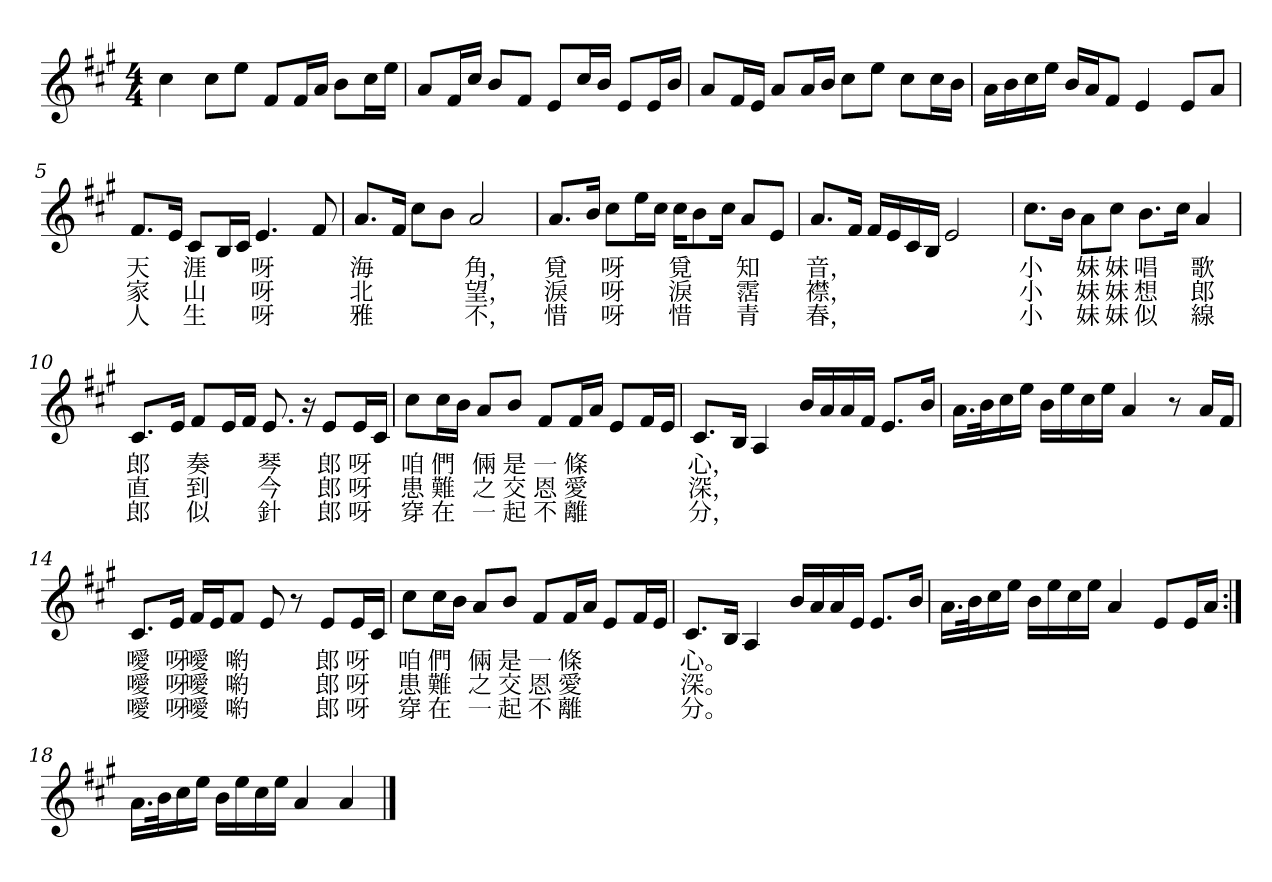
**kern	**text	**text	**text
*part1	*part1	*part1	*part1
*staff1	*staff1	*staff1	*staff1
*clefG2	*	*	*
*k[f#c#g#]	*	*	*
*M4/4	*	*	*
=1	=1	=1	=1
4cc#\	.	.	.
8cc#\L	.	.	.
8ee\J	.	.	.
8f#/L	.	.	.
16f#/L	.	.	.
16a/JJ	.	.	.
8b\L	.	.	.
16cc#\L	.	.	.
16ee\JJ	.	.	.
=2	=2	=2	=2
8a/L	.	.	.
16f#/L	.	.	.
16cc#/JJ	.	.	.
8b/L	.	.	.
8f#/J	.	.	.
8e/L	.	.	.
16cc#/L	.	.	.
16b/JJ	.	.	.
8e/L	.	.	.
16e/L	.	.	.
16b/JJ	.	.	.
=3	=3	=3	=3
8a/L	.	.	.
16f#/L	.	.	.
16e/JJ	.	.	.
8a/L	.	.	.
16a/L	.	.	.
16b/JJ	.	.	.
8cc#\L	.	.	.
8ee\J	.	.	.
8cc#\L	.	.	.
16cc#\L	.	.	.
16b\JJ	.	.	.
!!LO:LB:g=z
=4	=4	=4	=4
16a\LL	.	.	.
16b\	.	.	.
16cc#\	.	.	.
16ee\JJ	.	.	.
16b/LL	.	.	.
16a/J	.	.	.
8f#/J	.	.	.
4e/	.	.	.
8e/L	.	.	.
8a/J	.	.	.
=5	=5	=5	=5
8.f#/L	天	家	人
16e/Jk	.	.	.
8c#/L	涯	山	生
16B/L	.	.	.
16c#/JJ	.	.	.
4.e/	呀	呀	呀
8f#/	.	.	.
=6	=6	=6	=6
8.a/L	海	北	雅
16f#/Jk	.	.	.
8cc#\L	.	.	.
8b\J	.	.	.
2a/	角，	望，	不，
!!LO:LB:g=z
=7	=7	=7	=7
8.a/L	覓	淚	惜
16b/Jk	.	.	.
8cc#\L	呀	呀	呀
16ee\L	.	.	.
16cc#\JJ	.	.	.
16cc#\KL	覓	淚	惜
8b\	.	.	.
16cc#\Jk	.	.	.
8a/L	知	霑	青
8e/J	.	.	.
=8	=8	=8	=8
8.a/L	音，	襟，	春，
16f#/Jk	.	.	.
16f#/LL	.	.	.
16e/	.	.	.
16c#/	.	.	.
16B/JJ	.	.	.
2e/	.	.	.
=9	=9	=9	=9
8.cc#\L	小	小	小
16b\Jk	.	.	.
8a\L	妹	妹	妹
8cc#\J	妹	妹	妹
8.b\L	唱	想	似
16cc#\Jk	.	.	.
4a/	歌	郎	線
!!LO:LB:g=z
=10	=10	=10	=10
8.c#/L	郎	直	郎
16e/Jk	.	.	.
8f#/L	奏	到	似
16e/L	.	.	.
16f#/JJ	.	.	.
8.e/	琴	今	針
16r	.	.	.
8e/L	郎	郎	郎
16e/L	呀	呀	呀
16c#/JJ	.	.	.
=11	=11	=11	=11
8cc#\L	咱	患	穿
16cc#\L	們	難	在
16b\JJ	.	.	.
8a/L	倆	之	一
8b/J	是	交	起
8f#/L	一	恩	不
16f#/L	條	愛	離
16a/JJ	.	.	.
8e/L	.	.	.
16f#/L	.	.	.
16e/JJ	.	.	.
=12	=12	=12	=12
8.c#/L	心，	深，	分，
16B/Jk	.	.	.
4A/	.	.	.
16b/LL	.	.	.
16a/	.	.	.
16a/	.	.	.
16f#/JJ	.	.	.
8.e/L	.	.	.
16b/Jk	.	.	.
!!LO:LB:g=z
=13	=13	=13	=13
16.a\LL	.	.	.
32b\K	.	.	.
16cc#\	.	.	.
16ee\JJ	.	.	.
16b\LL	.	.	.
16ee\	.	.	.
16cc#\	.	.	.
16ee\JJ	.	.	.
4a/	.	.	.
8r	.	.	.
16a/LL	.	.	.
16f#/JJ	.	.	.
=14	=14	=14	=14
8.c#/L	噯	噯	噯
16e/Jk	呀	呀	呀
16f#/LL	噯	噯	噯
16e/J	.	.	.
8f#/J	喲	喲	喲
8e/	.	.	.
8r	.	.	.
8e/L	郎	郎	郎
16e/L	呀	呀	呀
16c#/JJ	.	.	.
=15	=15	=15	=15
8cc#\L	咱	患	穿
16cc#\L	們	難	在
16b\JJ	.	.	.
8a/L	倆	之	一
8b/J	是	交	起
8f#/L	一	恩	不
16f#/L	條	愛	離
16a/JJ	.	.	.
8e/L	.	.	.
16f#/L	.	.	.
16e/JJ	.	.	.
!!LO:LB:g=z
=16	=16	=16	=16
8.c#/L	心。	深。	分。
16B/Jk	.	.	.
4A/	.	.	.
16b/LL	.	.	.
16a/	.	.	.
16a/	.	.	.
16e/JJ	.	.	.
8.e/L	.	.	.
16b/Jk	.	.	.
=17	=17	=17	=17
16.a\LL	.	.	.
32b\K	.	.	.
16cc#\	.	.	.
16ee\JJ	.	.	.
16b\LL	.	.	.
16ee\	.	.	.
16cc#\	.	.	.
16ee\JJ	.	.	.
4a/	.	.	.
8e/L	.	.	.
16e/L	.	.	.
16a/JJ	.	.	.
=18:|!	=18:|!	=18:|!	=18:|!
16.a\LL	.	.	.
32b\K	.	.	.
16cc#\	.	.	.
16ee\JJ	.	.	.
16b\LL	.	.	.
16ee\	.	.	.
16cc#\	.	.	.
16ee\JJ	.	.	.
4a/	.	.	.
4a/	.	.	.
==	==	==	==
*-	*-	*-	*-
